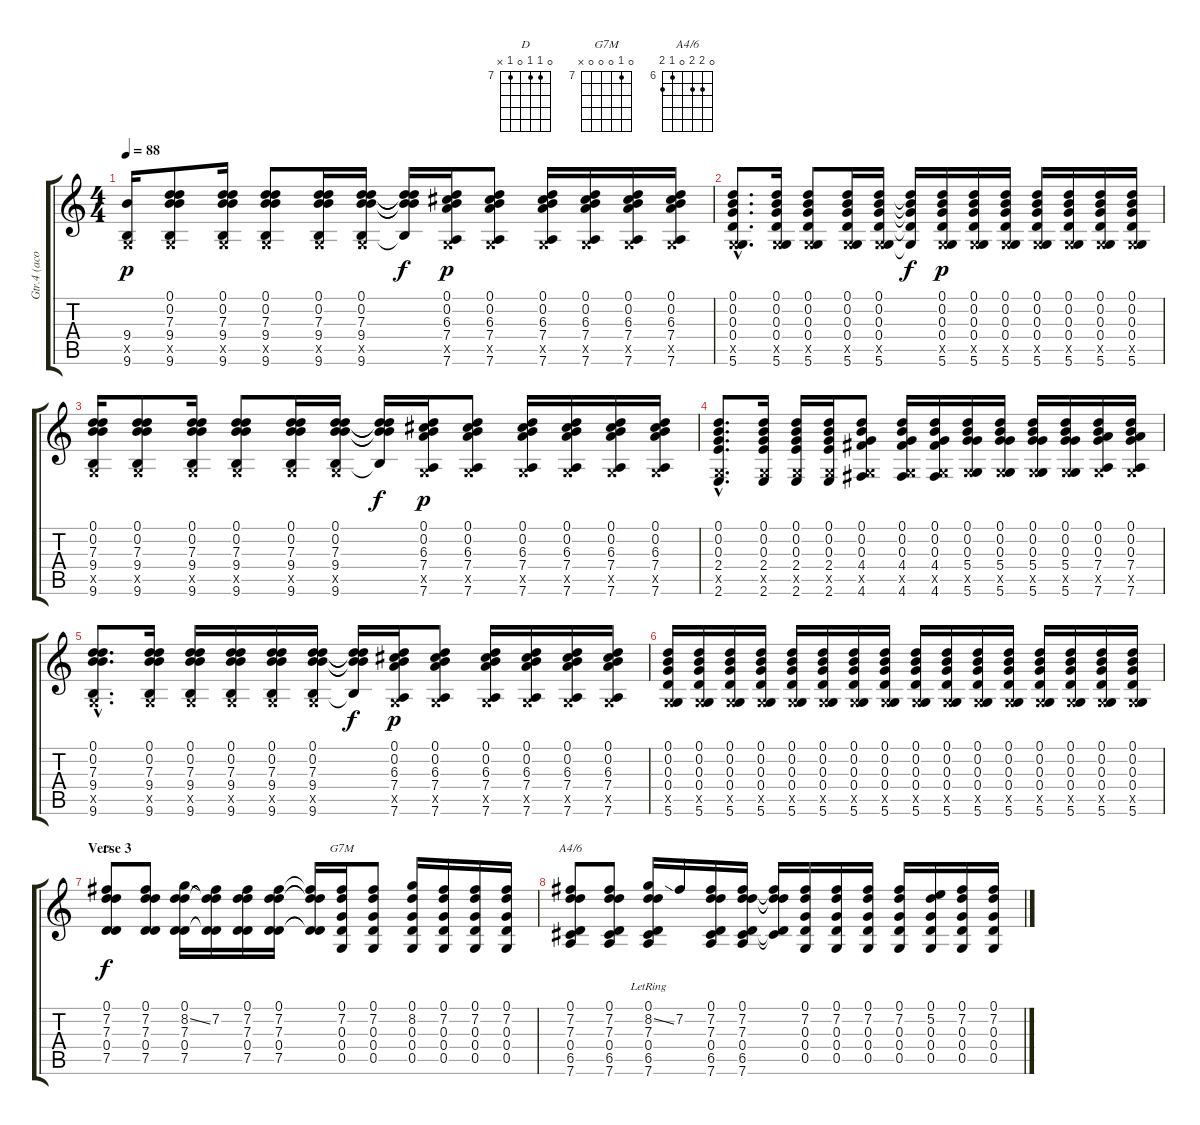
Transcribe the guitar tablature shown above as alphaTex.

\track ("Gtr.4 (acous.)" "Gtr.4 (aco") {instrument acousticguitarsteel}
\staff {score tabs}
\tuning (D4 B3 G3 D3 G2 D2) {hide}
\chord ("D" 0 7 7 0 7 x) {firstfret 7}
\chord ("G7M" 0 7 0 0 0 x) {firstfret 7}
\chord ("A4/6" 0 7 7 0 6 7) {firstfret 6}
\ts (4 4)
\tempo 88
\clef g2
\ks c
(9.4 0.5{x} 9.6).16{dy p} (0.1 0.2 7.3 9.4 0.5{x} 9.6).8 (0.1 0.2 7.3 9.4 0.5{x} 9.6).16 (0.1 0.2 7.3 9.4 0.5{x} 9.6).8 (0.1 0.2 7.3 9.4 0.5{x} 9.6).16 (0.1 0.2 7.3 9.4 0.5{x} 9.6).16 (0.1{t} 0.2{t} 7.3{t} 9.4{t} 9.6{t}).16{dy f} (0.1 0.2 6.3 7.4 0.5{x} 7.6).16{dy p} (0.1 0.2 6.3 7.4 0.5{x} 7.6).8 (0.1 0.2 6.3 7.4 0.5{x} 7.6).16 (0.1 0.2 6.3 7.4 0.5{x} 7.6).16 (0.1 0.2 6.3 7.4 0.5{x} 7.6).16 (0.1 0.2 6.3 7.4 0.5{x} 7.6).16 |
(0.1{hac} 0.2{hac} 0.3{hac} 0.4{hac} 0.5{hac x} 5.6{hac}).8{d} (0.1 0.2 0.3 0.4 0.5{x} 5.6).16 (0.1 0.2 0.3 0.4 0.5{x} 5.6).8 (0.1 0.2 0.3 0.4 0.5{x} 5.6).16 (0.1 0.2 0.3 0.4 0.5{x} 5.6).16 (0.1{t} 0.2{t} 0.3{t} 0.4{t} 5.6{t}).16{dy f} (0.1 0.2 0.3 0.4 0.5{x} 5.6).16{dy p} (0.1 0.2 0.3 0.4 0.5{x} 5.6).16 (0.1 0.2 0.3 0.4 0.5{x} 5.6).16 (0.1 0.2 0.3 0.4 0.5{x} 5.6).16 (0.1 0.2 0.3 0.4 0.5{x} 5.6).16 (0.1 0.2 0.3 0.4 0.5{x} 5.6).16 (0.1 0.2 0.3 0.4 0.5{x} 5.6).16 |
(0.1 0.2 7.3 9.4 0.5{x} 9.6).16 (0.1 0.2 7.3 9.4 0.5{x} 9.6).8 (0.1 0.2 7.3 9.4 0.5{x} 9.6).16 (0.1 0.2 7.3 9.4 0.5{x} 9.6).8 (0.1 0.2 7.3 9.4 0.5{x} 9.6).16 (0.1 0.2 7.3 9.4 0.5{x} 9.6).16 (0.1{t} 0.2{t} 7.3{t} 9.4{t} 9.6{t}).16{dy f} (0.1 0.2 6.3 7.4 0.5{x} 7.6).16{dy p} (0.1 0.2 6.3 7.4 0.5{x} 7.6).8 (0.1 0.2 6.3 7.4 0.5{x} 7.6).16 (0.1 0.2 6.3 7.4 0.5{x} 7.6).16 (0.1 0.2 6.3 7.4 0.5{x} 7.6).16 (0.1 0.2 6.3 7.4 0.5{x} 7.6).16 |
(0.1{hac} 0.2{hac} 0.3{hac} 2.4{hac} 0.5{hac x} 2.6{hac}).8{d} (0.1 0.2 0.3 2.4 0.5{x} 2.6).16 (0.1 0.2 0.3 2.4 0.5{x} 2.6).16 (0.1 0.2 0.3 2.4 0.5{x} 2.6).16 (0.1 0.2 0.3 4.4 0.5{x} 4.6).8 (0.1 0.2 0.3 4.4 0.5{x} 4.6).16 (0.1 0.2 0.3 4.4 0.5{x} 4.6).16 (0.1 0.2 0.3 5.4 0.5{x} 5.6).16 (0.1 0.2 0.3 5.4 0.5{x} 5.6).16 (0.1 0.2 0.3 5.4 0.5{x} 5.6).16 (0.1 0.2 0.3 5.4 0.5{x} 5.6).16 (0.1 0.2 0.3 7.4 0.5{x} 7.6).16 (0.1 0.2 0.3 7.4 0.5{x} 7.6).16 |
(0.1{hac} 0.2{hac} 7.3{hac} 9.4{hac} 0.5{hac x} 9.6{hac}).8{d} (0.1 0.2 7.3 9.4 0.5{x} 9.6).16 (0.1 0.2 7.3 9.4 0.5{x} 9.6).16 (0.1 0.2 7.3 9.4 0.5{x} 9.6).16 (0.1 0.2 7.3 9.4 0.5{x} 9.6).16 (0.1 0.2 7.3 9.4 0.5{x} 9.6).16 (0.1{t} 0.2{t} 7.3{t} 9.4{t} 9.6{t}).16{dy f} (0.1 0.2 6.3 7.4 0.5{x} 7.6).16{dy p} (0.1 0.2 6.3 7.4 0.5{x} 7.6).8 (0.1 0.2 6.3 7.4 0.5{x} 7.6).16 (0.1 0.2 6.3 7.4 0.5{x} 7.6).16 (0.1 0.2 6.3 7.4 0.5{x} 7.6).16 (0.1 0.2 6.3 7.4 0.5{x} 7.6).16 |
(0.1 0.2 0.3 0.4 0.5{x} 5.6).16 (0.1 0.2 0.3 0.4 0.5{x} 5.6).16 (0.1 0.2 0.3 0.4 0.5{x} 5.6).16 (0.1 0.2 0.3 0.4 0.5{x} 5.6).16 (0.1 0.2 0.3 0.4 0.5{x} 5.6).16 (0.1 0.2 0.3 0.4 0.5{x} 5.6).16 (0.1 0.2 0.3 0.4 0.5{x} 5.6).16 (0.1 0.2 0.3 0.4 0.5{x} 5.6).16 (0.1 0.2 0.3 0.4 0.5{x} 5.6).16 (0.1 0.2 0.3 0.4 0.5{x} 5.6).16 (0.1 0.2 0.3 0.4 0.5{x} 5.6).16 (0.1 0.2 0.3 0.4 0.5{x} 5.6).16 (0.1 0.2 0.3 0.4 0.5{x} 5.6).16 (0.1 0.2 0.3 0.4 0.5{x} 5.6).16 (0.1 0.2 0.3 0.4 0.5{x} 5.6).16 (0.1 0.2 0.3 0.4 0.5{x} 5.6).16 |
\section ("" "Verse 3")
(0.1 7.2 7.3 0.4 7.5).8{ch "D" dy f} (0.1 7.2 7.3 0.4 7.5).8 (0.1 8.2{ss} 7.3 0.4 7.5).16 (0.1{t} 7.2 7.3{t} 0.4{t} 7.5{t}).16 (0.1 7.2 7.3 0.4 7.5).16 (0.1 7.2 7.3 0.4 7.5).16 (0.1{t} 7.2{t} 7.3{t} 0.4{t} 7.5{t}).16 (0.1 7.2 0.3 0.4 0.5).16{ch "G7M"} (0.1 7.2 0.3 0.4 0.5).8 (0.1 8.2 0.3 0.4 0.5).16 (0.1 7.2 0.3 0.4 0.5).16 (0.1 7.2 0.3 0.4 0.5).16 (0.1 7.2 0.3 0.4 0.5).16 |
(0.1 7.2 7.3 0.4 6.5 7.6).8{ch "A4/6"} (0.1 7.2 7.3 0.4 6.5 7.6).8 (0.1{lr} 8.2{ss} 7.3{lr} 0.4{lr} 6.5{lr} 7.6{lr}).16 7.2.16 (0.1 7.2 7.3 0.4 6.5 7.6).16 (0.1 7.2 7.3 0.4 6.5 7.6).16 (0.1{t} 7.2{t} 7.3{t} 0.4{t} 6.5{t}).16 (0.1 7.2 0.3 0.4 0.5).16 (0.1 7.2 0.3 0.4 0.5).16 (0.1 7.2 0.3 0.4 0.5).16 (0.1 7.2 0.3 0.4 0.5).16 (0.1 5.2 0.3 0.4 0.5).16 (0.1 7.2 0.3 0.4 0.5).16 (0.1 7.2 0.3 0.4 0.5).16
